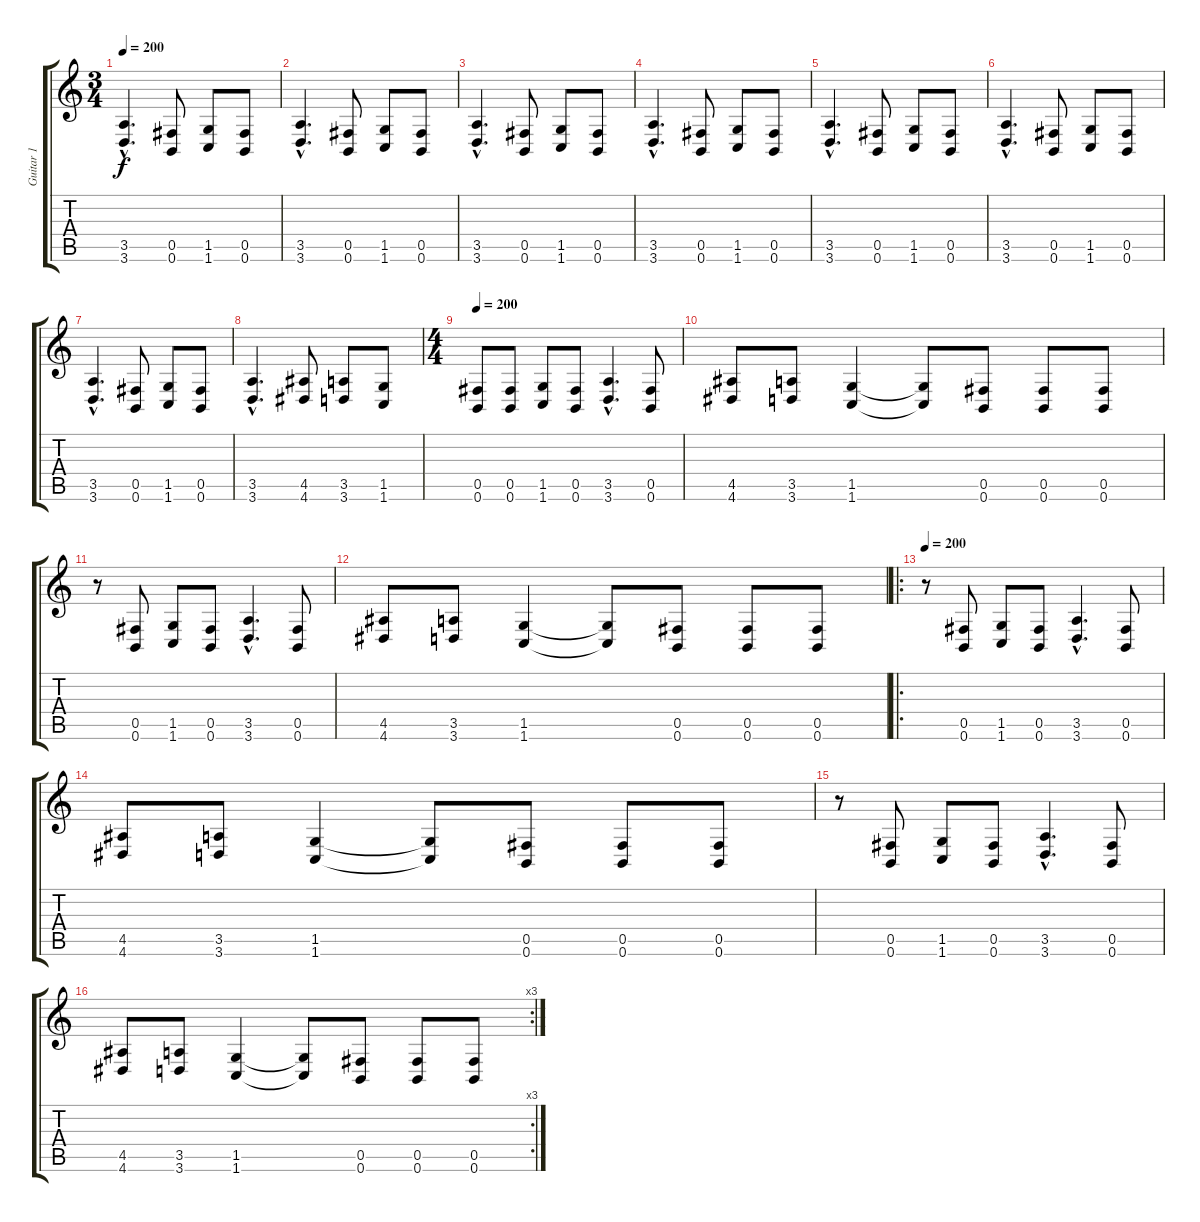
\track ("Guitar 1" "Guitar 1") {instrument distortionguitar}
\staff {score tabs}
\tuning (Db4 Ab3 E3 B2 Gb2 B1) {hide}
\ts (3 4)
\tempo 200
\clef g2
\ks c
(3.5{hac} 3.6{hac}).4{d dy f} (0.5 0.6).8 (1.5 1.6).8 (0.5 0.6).8 |
(3.5{hac} 3.6{hac}).4{d} (0.5 0.6).8 (1.5 1.6).8 (0.5 0.6).8 |
(3.5{hac} 3.6{hac}).4{d} (0.5 0.6).8 (1.5 1.6).8 (0.5 0.6).8 |
(3.5{hac} 3.6{hac}).4{d} (0.5 0.6).8 (1.5 1.6).8 (0.5 0.6).8 |
(3.5{hac} 3.6{hac}).4{d} (0.5 0.6).8 (1.5 1.6).8 (0.5 0.6).8 |
(3.5{hac} 3.6{hac}).4{d} (0.5 0.6).8 (1.5 1.6).8 (0.5 0.6).8 |
(3.5{hac} 3.6{hac}).4{d} (0.5 0.6).8 (1.5 1.6).8 (0.5 0.6).8 |
(3.5{hac} 3.6{hac}).4{d} (4.5 4.6).8 (3.5 3.6).8 (1.5 1.6).8 |
\ts (4 4)
\tempo 200
(0.5 0.6).8 (0.5 0.6).8 (1.5 1.6).8 (0.5 0.6).8 (3.5{hac} 3.6{hac}).4{d} (0.5 0.6).8 |
(4.5 4.6).8 (3.5 3.6).8 (1.5 1.6).4 (1.5{t} 1.6{t}).8 (0.5 0.6).8 (0.5 0.6).8 (0.5 0.6).8 |
r.8 (0.5 0.6).8 (1.5 1.6).8 (0.5 0.6).8 (3.5{hac} 3.6{hac}).4{d} (0.5 0.6).8 |
(4.5 4.6).8 (3.5 3.6).8 (1.5 1.6).4 (1.5{t} 1.6{t}).8 (0.5 0.6).8 (0.5 0.6).8 (0.5 0.6).8 |
\ro
\tempo 200
r.8 (0.5 0.6).8 (1.5 1.6).8 (0.5 0.6).8 (3.5{hac} 3.6{hac}).4{d} (0.5 0.6).8 |
(4.5 4.6).8 (3.5 3.6).8 (1.5 1.6).4 (1.5{t} 1.6{t}).8 (0.5 0.6).8 (0.5 0.6).8 (0.5 0.6).8 |
r.8 (0.5 0.6).8 (1.5 1.6).8 (0.5 0.6).8 (3.5{hac} 3.6{hac}).4{d} (0.5 0.6).8 |
\rc 3
(4.5 4.6).8 (3.5 3.6).8 (1.5 1.6).4 (1.5{t} 1.6{t}).8 (0.5 0.6).8 (0.5 0.6).8 (0.5 0.6).8
